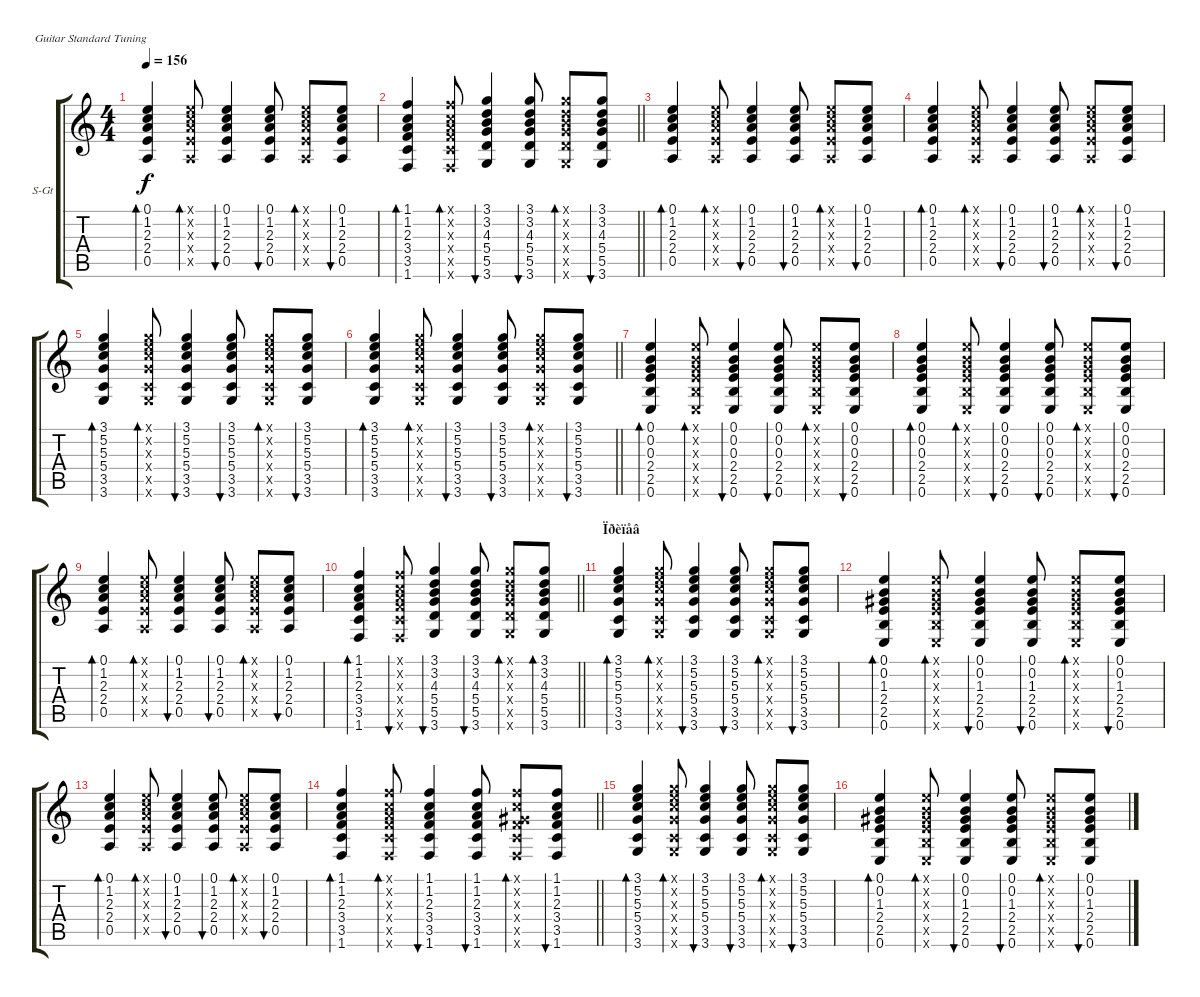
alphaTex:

\bracketExtendMode groupsimilarinstruments
\firstSystemTrackNameOrientation horizontal
\otherSystemsTrackNameOrientation horizontal
\track ("Ãèòàðà II" "S-Gt") {instrument acousticguitarsteel}
\staff {score tabs}
\tuning (E4 B3 G3 D3 A2 E2)
\ts (4 4)
\tempo 156
\clef g2
\ks c
(0.1 1.2 2.3 2.4 0.5).4{bd 60 dy f} (0.1{x} 1.2{x} 2.3{x} 2.4{x} 0.5{x}).8{bd 60} (0.1 1.2 2.3 2.4 0.5).4{bu 60} (0.1 1.2 2.3 2.4 0.5).8{bu 60} (0.1{x} 1.2{x} 2.3{x} 2.4{x} 0.5{x}).8{bd 60} (0.1 1.2 2.3 2.4 0.5).8{bu 60} |
\barLineRight lightlight
(1.1 1.2 2.3 3.4 3.5 1.6).4{bd 60} (1.1{x} 1.2{x} 2.3{x} 3.4{x} 3.5{x} 1.6{x}).8{bd 60} (3.1 3.2 4.3 5.4 5.5 3.6).4{bu 60} (3.1 3.2 4.3 5.4 5.5 3.6).8{bu 60} (3.1{x} 3.2{x} 4.3{x} 5.4{x} 5.5{x} 3.6{x}).8{bd 60} (3.1 3.2 4.3 5.4 5.5 3.6).8{bu 60} |
(0.1 1.2 2.3 2.4 0.5).4{bd 60} (0.1{x} 1.2{x} 2.3{x} 2.4{x} 0.5{x}).8{bd 60} (0.1 1.2 2.3 2.4 0.5).4{bu 60} (0.1 1.2 2.3 2.4 0.5).8{bu 60} (0.1{x} 1.2{x} 2.3{x} 2.4{x} 0.5{x}).8{bd 60} (0.1 1.2 2.3 2.4 0.5).8{bu 60} |
(0.1 1.2 2.3 2.4 0.5).4{bd 60} (0.1{x} 1.2{x} 2.3{x} 2.4{x} 0.5{x}).8{bd 60} (0.1 1.2 2.3 2.4 0.5).4{bu 60} (0.1 1.2 2.3 2.4 0.5).8{bu 60} (0.1{x} 1.2{x} 2.3{x} 2.4{x} 0.5{x}).8{bd 60} (0.1 1.2 2.3 2.4 0.5).8{bu 60} |
(3.1 5.2 5.3 5.4 3.5 3.6).4{bd 60} (3.1{x} 5.2{x} 5.3{x} 5.4{x} 3.5{x} 3.6{x}).8{bd 60} (3.1 5.2 5.3 5.4 3.5 3.6).4{bu 60} (3.1 5.2 5.3 5.4 3.5 3.6).8{bu 60} (3.1{x} 5.2{x} 5.3{x} 5.4{x} 3.5{x} 3.6{x}).8{bd 60} (3.1 5.2 5.3 5.4 3.5 3.6).8{bu 60} |
\barLineRight lightlight
(3.1 5.2 5.3 5.4 3.5 3.6).4{bd 60} (3.1{x} 5.2{x} 5.3{x} 5.4{x} 3.5{x} 3.6{x}).8{bd 60} (3.1 5.2 5.3 5.4 3.5 3.6).4{bu 60} (3.1 5.2 5.3 5.4 3.5 3.6).8{bu 60} (3.1{x} 5.2{x} 5.3{x} 5.4{x} 3.5{x} 3.6{x}).8{bd 60} (3.1 5.2 5.3 5.4 3.5 3.6).8{bu 60} |
(0.1 0.2 0.3 2.4 2.5 0.6).4{bd 60} (0.1{x} 0.2{x} 0.3{x} 2.4{x} 2.5{x} 0.6{x}).8{bd 60} (0.1 0.2 0.3 2.4 2.5 0.6).4{bu 60} (0.1 0.2 0.3 2.4 2.5 0.6).8{bu 60} (0.1{x} 0.2{x} 0.3{x} 2.4{x} 2.5{x} 0.6{x}).8{bd 60} (0.1 0.2 0.3 2.4 2.5 0.6).8{bu 60} |
(0.1 0.2 0.3 2.4 2.5 0.6).4{bd 60} (0.1{x} 0.2{x} 0.3{x} 2.4{x} 2.5{x} 0.6{x}).8{bd 60} (0.1 0.2 0.3 2.4 2.5 0.6).4{bu 60} (0.1 0.2 0.3 2.4 2.5 0.6).8{bu 60} (0.1{x} 0.2{x} 0.3{x} 2.4{x} 2.5{x} 0.6{x}).8{bd 60} (0.1 0.2 0.3 2.4 2.5 0.6).8{bu 60} |
(0.1 1.2 2.3 2.4 0.5).4{bd 60} (0.1{x} 1.2{x} 2.3{x} 2.4{x} 0.5{x}).8{bd 60} (0.1 1.2 2.3 2.4 0.5).4{bu 60} (0.1 1.2 2.3 2.4 0.5).8{bu 60} (0.1{x} 1.2{x} 2.3{x} 2.4{x} 0.5{x}).8{bd 60} (0.1 1.2 2.3 2.4 0.5).8{bu 60} |
\barLineRight lightlight
(1.1 1.2 2.3 3.4 3.5 1.6).4{bd 60} (1.1{x} 1.2{x} 2.3{x} 3.4{x} 3.5{x} 1.6{x}).8{bu 60} (3.1 3.2 4.3 5.4 5.5 3.6).4{bu 60} (3.1 3.2 4.3 5.4 5.5 3.6).8{bu 60} (3.1{x} 3.2{x} 4.3{x} 5.4{x} 5.5{x} 3.6{x}).8{bd 60} (3.1 3.2 4.3 5.4 5.5 3.6).8{bd 60} |
\section ("" "Ïðèïåâ")
(3.1 5.2 5.3 5.4 3.5 3.6).4{bd 60} (3.1{x} 5.2{x} 5.3{x} 5.4{x} 3.5{x} 3.6{x}).8{bd 60} (3.1 5.2 5.3 5.4 3.5 3.6).4{bu 60} (3.1 5.2 5.3 5.4 3.5 3.6).8{bu 60} (3.1{x} 5.2{x} 5.3{x} 5.4{x} 3.5{x} 3.6{x}).8{bd 60} (3.1 5.2 5.3 5.4 3.5 3.6).8{bu 60} |
(0.1 0.2 1.3 2.4 2.5 0.6).4{bd 60} (0.1{x} 0.2{x} 1.3{x} 2.4{x} 2.5{x} 0.6{x}).8{bd 60} (0.1 0.2 1.3 2.4 2.5 0.6).4{bu 60} (0.1 0.2 1.3 2.4 2.5 0.6).8{bu 60} (0.1{x} 0.2{x} 1.3{x} 2.4{x} 2.5{x} 0.6{x}).8{bd 60} (0.1 0.2 1.3 2.4 2.5 0.6).8{bu 60} |
(0.1 1.2 2.3 2.4 0.5).4{bd 60} (0.1{x} 1.2{x} 2.3{x} 2.4{x} 0.5{x}).8{bd 60} (0.1 1.2 2.3 2.4 0.5).4{bu 60} (0.1 1.2 2.3 2.4 0.5).8{bu 60} (0.1{x} 1.2{x} 2.3{x} 2.4{x} 0.5{x}).8{bd 60} (0.1 1.2 2.3 2.4 0.5).8{bu 60} |
\barLineRight lightlight
(1.1 1.2 2.3 3.4 3.5 1.6).4{bd 60} (1.1{x} 1.2{x} 2.3{x} 3.4{x} 3.5{x} 1.6{x}).8{bd 60} (1.1 1.2 2.3 3.4 3.5 1.6).4{bu 60} (1.1 1.2 2.3 3.4 3.5 1.6).8{bu 60} (1.1{x} 1.2{x} 1.3{x} 3.4{x} 3.5{x} 1.6{x}).8{bd 60} (1.1 1.2 2.3 3.4 3.5 1.6).8{bu 60} |
(3.1 5.2 5.3 5.4 3.5 3.6).4{bd 60} (3.1{x} 5.2{x} 5.3{x} 5.4{x} 3.5{x} 3.6{x}).8{bd 60} (3.1 5.2 5.3 5.4 3.5 3.6).4{bu 60} (3.1 5.2 5.3 5.4 3.5 3.6).8{bu 60} (3.1{x} 5.2{x} 5.3{x} 5.4{x} 3.5{x} 3.6{x}).8{bd 60} (3.1 5.2 5.3 5.4 3.5 3.6).8{bu 60} |
(0.1 0.2 1.3 2.4 2.5 0.6).4{bd 60} (0.1{x} 0.2{x} 1.3{x} 2.4{x} 2.5{x} 0.6{x}).8{bd 60} (0.1 0.2 1.3 2.4 2.5 0.6).4{bu 60} (0.1 0.2 1.3 2.4 2.5 0.6).8{bu 60} (0.1{x} 0.2{x} 1.3{x} 2.4{x} 2.5{x} 0.6{x}).8{bd 60} (0.1 0.2 1.3 2.4 2.5 0.6).8{bu 60}
